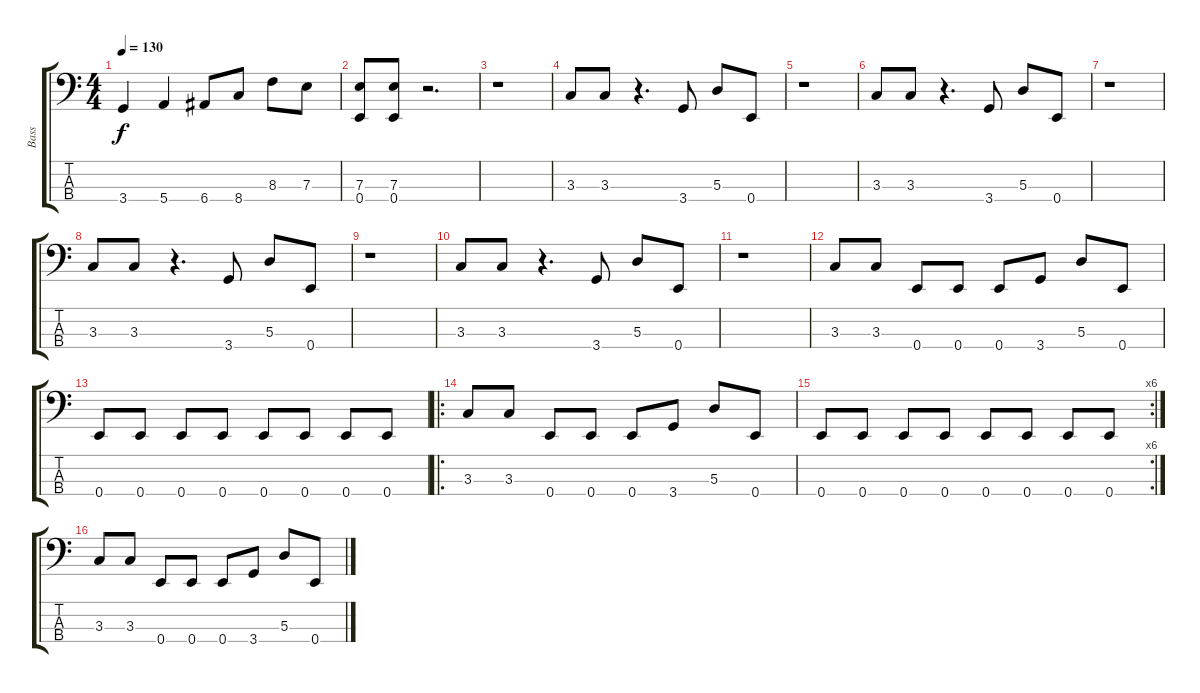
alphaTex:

\track ("Bass" "Bass") {instrument electricbassfinger}
\staff {score tabs}
\tuning (G2 D2 A1 E1) {hide}
\ts (4 4)
\tempo 130
\clef f4
\ks c
3.4{t}.4{dy f} 5.4.4 6.4.8 8.4.8 8.3.8 7.3.8 |
(7.3 0.4).8 (7.3 0.4).8 r.2{d} |
r.1 |
3.3.8 3.3.8 r.4{d} 3.4.8 5.3.8 0.4.8 |
r.1 |
3.3.8 3.3.8 r.4{d} 3.4.8 5.3.8 0.4.8 |
r.1 |
3.3.8 3.3.8 r.4{d} 3.4.8 5.3.8 0.4.8 |
r.1 |
3.3.8 3.3.8 r.4{d} 3.4.8 5.3.8 0.4.8 |
r.1 |
3.3.8 3.3.8 0.4.8 0.4.8 0.4.8 3.4.8 5.3.8 0.4.8 |
0.4.8 0.4.8 0.4.8 0.4.8 0.4.8 0.4.8 0.4.8 0.4.8 |
\ro
3.3.8 3.3.8 0.4.8 0.4.8 0.4.8 3.4.8 5.3.8 0.4.8 |
\rc 6
0.4.8 0.4.8 0.4.8 0.4.8 0.4.8 0.4.8 0.4.8 0.4.8 |
3.3.8 3.3.8 0.4.8 0.4.8 0.4.8 3.4.8 5.3.8 0.4.8
